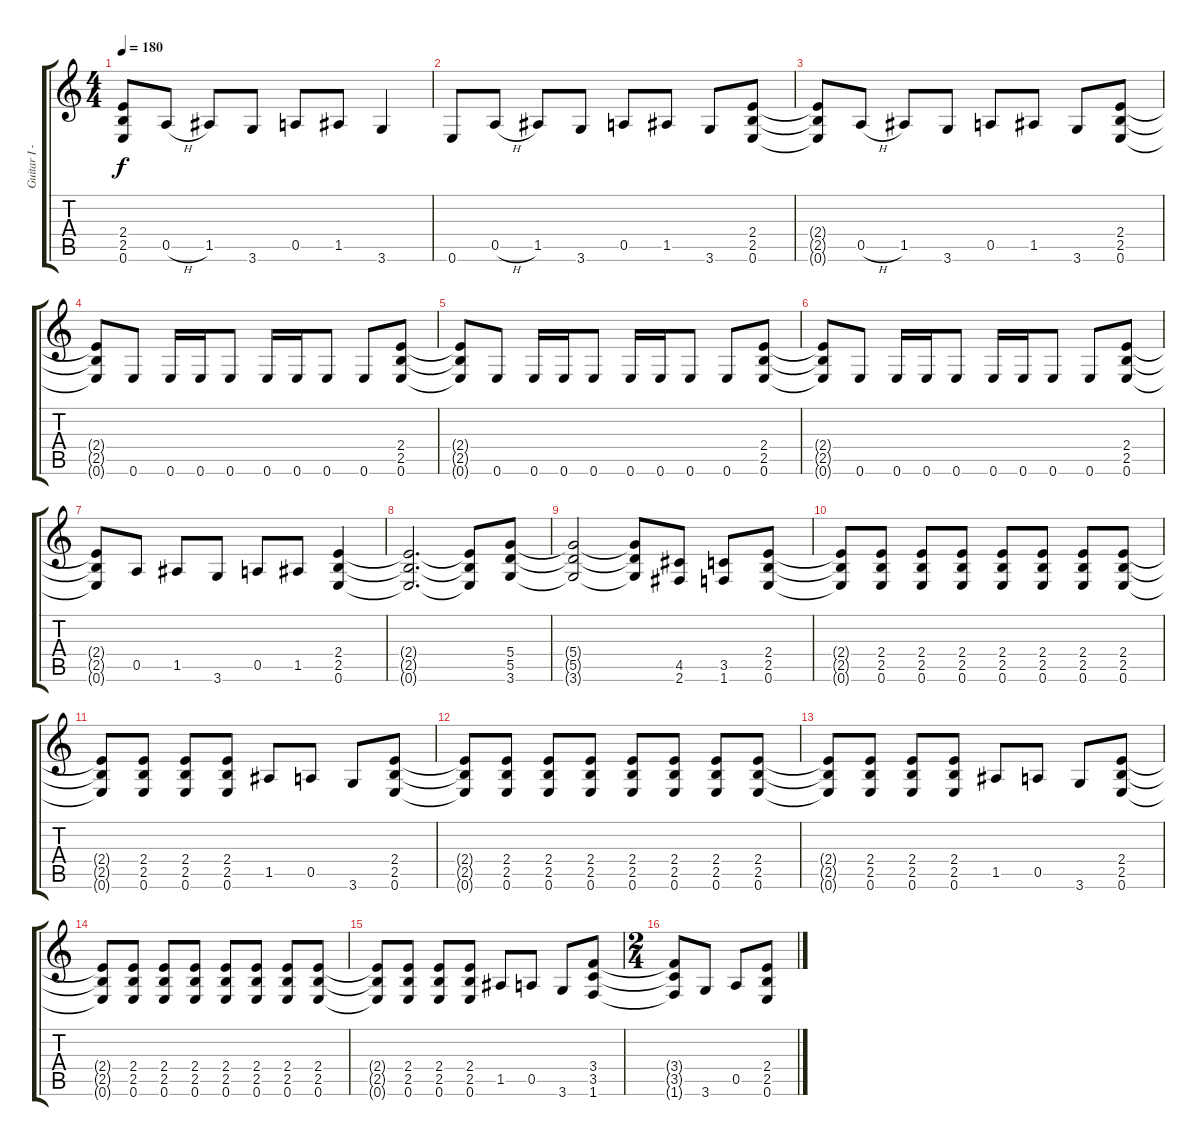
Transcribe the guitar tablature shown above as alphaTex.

\track ("Guitar I - James" "Guitar I -") {instrument distortionguitar}
\staff {score tabs}
\tuning (E4 B3 G3 D3 A2 E2) {hide}
\ts (4 4)
\tempo 180
\clef g2
\ks c
(2.4{t} 2.5{t} 0.6{t}).8{dy f} 0.5{h}.8 1.5.8 3.6.8 0.5.8 1.5.8 3.6.4 |
0.6.8 0.5{h}.8 1.5.8 3.6.8 0.5.8 1.5.8 3.6.8 (2.4 2.5 0.6).8 |
(2.4{t} 2.5{t} 0.6{t}).8 0.5{h}.8 1.5.8 3.6.8 0.5.8 1.5.8 3.6.8 (2.4 2.5 0.6).8 |
(2.4{t} 2.5{t} 0.6{t}).8 0.6.8 0.6.16 0.6.16 0.6.8 0.6.16 0.6.16 0.6.8 0.6.8 (2.4 2.5 0.6).8 |
(2.4{t} 2.5{t} 0.6{t}).8 0.6.8 0.6.16 0.6.16 0.6.8 0.6.16 0.6.16 0.6.8 0.6.8 (2.4 2.5 0.6).8 |
(2.4{t} 2.5{t} 0.6{t}).8 0.6.8 0.6.16 0.6.16 0.6.8 0.6.16 0.6.16 0.6.8 0.6.8 (2.4 2.5 0.6).8 |
(2.4{t} 2.5{t} 0.6{t}).8 0.5.8 1.5.8 3.6.8 0.5.8 1.5.8 (2.4 2.5 0.6).4 |
(2.4{t} 2.5{t} 0.6{t}).2{d} (2.4{t} 2.5{t} 0.6{t}).8 (5.4 5.5 3.6).8 |
(5.4{t} 5.5{t} 3.6{t}).2 (5.4{t} 5.5{t} 3.6{t}).8 (4.5 2.6).8 (3.5 1.6).8 (2.4 2.5 0.6).8 |
(2.4{t} 2.5{t} 0.6{t}).8{volume 12} (2.4 2.5 0.6).8 (2.4 2.5 0.6).8 (2.4 2.5 0.6).8 (2.4 2.5 0.6).8 (2.4 2.5 0.6).8 (2.4 2.5 0.6).8 (2.4 2.5 0.6).8 |
(2.4{t} 2.5{t} 0.6{t}).8 (2.4 2.5 0.6).8 (2.4 2.5 0.6).8 (2.4 2.5 0.6).8 1.5.8 0.5.8 3.6.8 (2.4 2.5 0.6).8 |
(2.4{t} 2.5{t} 0.6{t}).8 (2.4 2.5 0.6).8 (2.4 2.5 0.6).8 (2.4 2.5 0.6).8 (2.4 2.5 0.6).8 (2.4 2.5 0.6).8 (2.4 2.5 0.6).8 (2.4 2.5 0.6).8 |
(2.4{t} 2.5{t} 0.6{t}).8 (2.4 2.5 0.6).8 (2.4 2.5 0.6).8 (2.4 2.5 0.6).8 1.5.8 0.5.8 3.6.8 (2.4 2.5 0.6).8 |
(2.4{t} 2.5{t} 0.6{t}).8 (2.4 2.5 0.6).8 (2.4 2.5 0.6).8 (2.4 2.5 0.6).8 (2.4 2.5 0.6).8 (2.4 2.5 0.6).8 (2.4 2.5 0.6).8 (2.4 2.5 0.6).8 |
(2.4{t} 2.5{t} 0.6{t}).8 (2.4 2.5 0.6).8 (2.4 2.5 0.6).8 (2.4 2.5 0.6).8 1.5.8 0.5.8 3.6.8 (3.4 3.5 1.6).8 |
\ts (2 4)
(3.4{t} 3.5{t} 1.6{t}).8 3.6.8 0.5.8 (2.4 2.5 0.6).8
